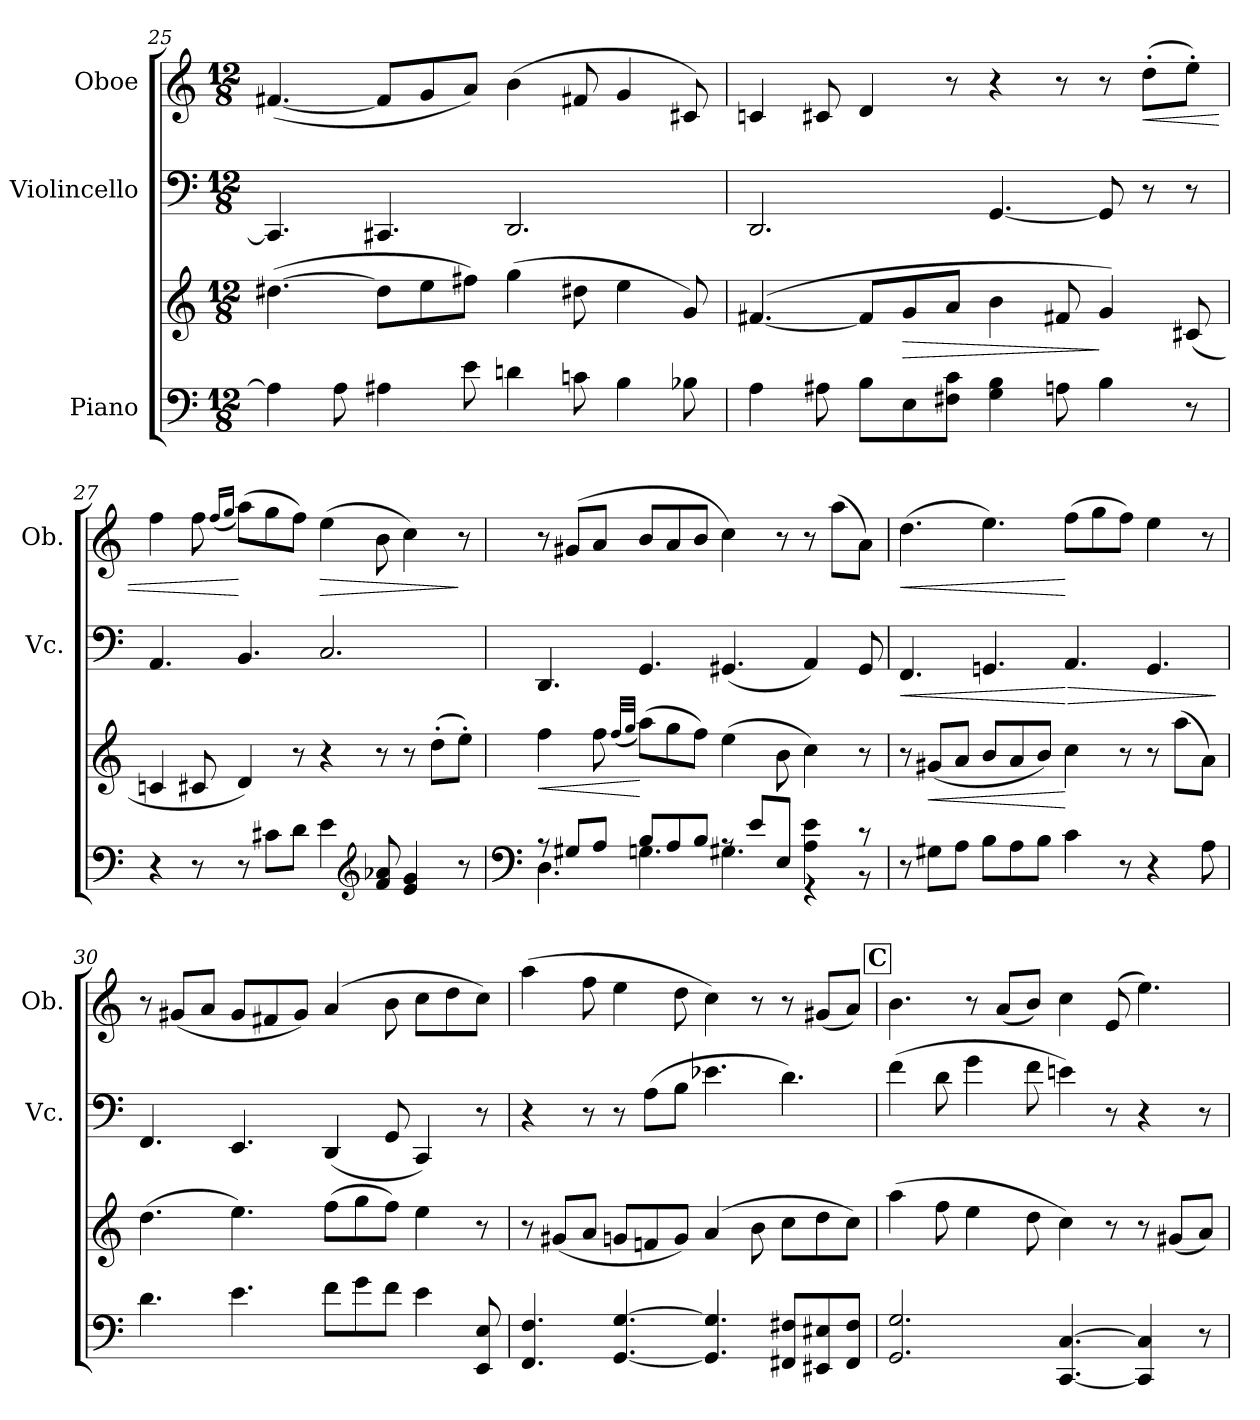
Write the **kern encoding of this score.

**kern	**kern	**dynam	**kern	**dynam	**kern	**dynam
*part3	*part3	*part3	*part2	*part2	*part1	*part1
*staff4	*staff3	*staff3/4	*staff2	*staff2	*staff1	*staff1
*I"Piano	*	*	*I"Violincello	*	*I"Oboe	*
*	*	*	*I'Vc.	*	*I'Ob.	*
*clefF4	*clefG2	*	*clefF4	*	*clefG2	*
*k[]	*k[]	*	*k[]	*	*k[]	*
*M12/8	*M12/8	*	*M12/8	*	*M12/8	*
=25	=25	=25	=25	=25	=25	=25
4A\]	(>[4.dd#X\	.	4.CC/]	.	(<[4.f#X/	.
8A\	.	.	.	.	.	.
4A#X\	8dd#\L]	.	4.CC#X/	.	8f#/L]	.
.	8ee\	.	.	.	8g/	.
8e\	8ff#X\J)	.	.	.	8a/J)	.
4dn\	(>4gg\	.	2.DD/	.	(>4b\	.
8cn\	8dd#X\	.	.	.	8f#X/	.
4B\	4ee\	.	.	.	4g/	.
8B-X\	8g/)	.	.	.	8c#X/)	.
!!LO:LB:g=z
=26	=26	=26	=26	=26	=26	=26
4A\	(>[4.f#X/	.	2.DD/	.	4cn/	.
8A#X\	.	.	.	.	8c#X/	.
8B\L	8f#/L]	.	.	.	4d/	.
!	!	!LO:HP:b	!	!	!	!
8E\	8g/	>	.	.	.	.
8F#X\ 8c\J	8a/J	.	.	.	8r	.
4G\ 4B\	4b\	.	[4.GG/	.	4r	.
8An\	8f#X/	.	.	.	8r	.
4B\	4g/)	]	8GG/]	.	8r	.
!	!	!	!	!	!	!LO:HP:b
.	.	.	8r	.	(>8dd'\L	<
8r	(<8c#X/	.	8r	.	8ee'\J)	.
=27	=27	=27	=27	=27	=27	=27
4r	4cn/	.	4.AA/	.	4ff\	.
8r	8c#X/	.	.	.	8ff\	.
.	.	.	.	.	(<16qff/LL	.
.	.	.	.	.	16qgg/JJ	.
8r	4d/)	.	4.BB/	.	(>8aa\L)	[
8c#X\L	.	.	.	.	8gg\	.
8d\J	8r	.	.	.	8ff\J)	.
!	!	!	!	!	!	!LO:HP:b
4e\	4r	.	2.C/	.	(>4ee\	>
*clefG2	*	*	*	*	*	*
8f/ 8a-X/	8r	.	.	.	8b\	.
4e/ 4g/	8r	.	.	.	4cc\)	.
.	(>8dd'\L	.	.	.	.	.
8r	8ee'\J)	.	.	.	8r	]
=28	=28	=28	=28	=28	=28	=28
*clefF4	*	*	*	*	*	*
*^	*	*	*	*	*	*
!	!	!	!LO:HP:b	!	!	!	!
8r	4.D\	4ff\	<	4.DD/	.	8r	.
8G#X/L	.	.	.	.	.	(>8g#X/L	.
8A/J	.	8ff\	.	.	.	8a/J	.
.	.	(<32qff/LLL	.	.	.	.	.
.	.	32qgg/JJJ	.	.	.	.	.
8B/L	4.Gn\	(>8aa\L)	[	4.GG/	.	8b/L	.
8A/	.	8gg\	.	.	.	8a/	.
8B/J	.	8ff\J)	.	.	.	8b/J	.
8rA	4.G#X\	(>4ee\	.	(<4.GG#X/	.	4cc\)	.
8e/L	.	.	.	.	.	.	.
8E/J	.	8b\	.	.	.	8r	.
4A\ 4e\	4r	4cc\)	.	4AA/)	.	8r	.
.	.	.	.	.	.	(>8aa\L	.
8r	8r	8r	.	8GG#/	.	8a\J)	.
!!LO:LB:g=z
=29	=29	=29	=29	=29	=29	=29	=29
!	!	!	!	!	!LO:HP:b	!	!LO:HP:b
*v	*v	*	*	*	*	*	*
8r	8r	.	4.FF/	<	(>4.dd\	<
!	!	!LO:HP:b	!	!	!	!
8G#X\L	(<8g#X/L	<	.	.	.	.
8A\J	8a/J	.	.	.	.	.
8B\L	8b/L	.	4.GGn/	.	4.ee\)	.
8A\	8a/	.	.	.	.	.
8B\J	8b/J)	.	.	.	.	.
!	!	!	!	!LO:HP:n=1:b	!	!
4c\	4cc\	[	4.AA/	[ >	(>8ff\L	[
.	.	.	.	.	8gg\	.
8r	8r	.	.	.	8ff\J)	.
4r	8r	.	4.GG/	.	4ee\	.
.	(>8aa\L	.	.	.	.	.
8A\	8a\J)	.	.	.	8r	.
.	.	.	.	]	.	.
=30	=30	=30	=30	=30	=30	=30
4.d\	(>4.dd\	.	4.FF/	.	8r	.
.	.	.	.	.	(<8g#X/L	.
.	.	.	.	.	8a/J	.
4.e\	4.ee\)	.	4.EE/	.	8g#/L	.
.	.	.	.	.	8f#X/	.
.	.	.	.	.	8g#/J)	.
8f\L	(>8ff\L	.	(<4DD/	.	(>4a/	.
8g\	8gg\	.	.	.	.	.
8f\J	8ff\J)	.	8GG/	.	8b\	.
4e\	4ee\	.	4CC/)	.	8cc\L	.
.	.	.	.	.	8dd\	.
8EE/ 8E/	8r	.	8r	.	8cc\J)	.
=31	=31	=31	=31	=31	=31	=31
4.FF/ 4.F/	8r	.	4r	.	(>4aa\	.
.	(<8g#X/L	.	.	.	.	.
.	8a/J	.	8r	.	8ff\	.
[4.GG/ [4.G/	8gn/L	.	8r	.	4ee\	.
.	8fn/	.	(>8A\L	.	.	.
.	8g/J)	.	8B\J	.	8dd\	.
4.GG/] 4.G/]	(>4a/	.	4.e-X\	.	4cc\)	.
.	8b\	.	.	.	8r	.
8FF#X/ 8F#X/L	8cc\L	.	4.d\)	.	8r	.
8EE#X/ 8E#X/	8dd\	.	.	.	(<8g#X/L	.
8FF#/ 8F#/J	8cc\J)	.	.	.	8a/J)	.
!!LO:REH:place=s1:a:B:fs=10:t=C
=32	=32	=32	=32	=32	=32	=32
2.GG/ 2.G/	(>4aa\	.	(>4f\	.	4.b\	.
.	8ff\	.	8d\	.	.	.
.	4ee\	.	4g\	.	8r	.
.	.	.	.	.	(<8a/L	.
.	8dd\	.	8f\	.	8b/J)	.
[4.CC/ [4.C/	4cc\)	.	4en\)	.	4cc\	.
.	8r	.	8r	.	(>8e/	.
4CC/] 4C/]	8r	.	4r	.	4.ee\)	.
.	(<8g#X/L	.	.	.	.	.
8r	8a/J)	.	8r	.	.	.
=	=	=	=	=	=	=
*-	*-	*-	*-	*-	*-	*-
